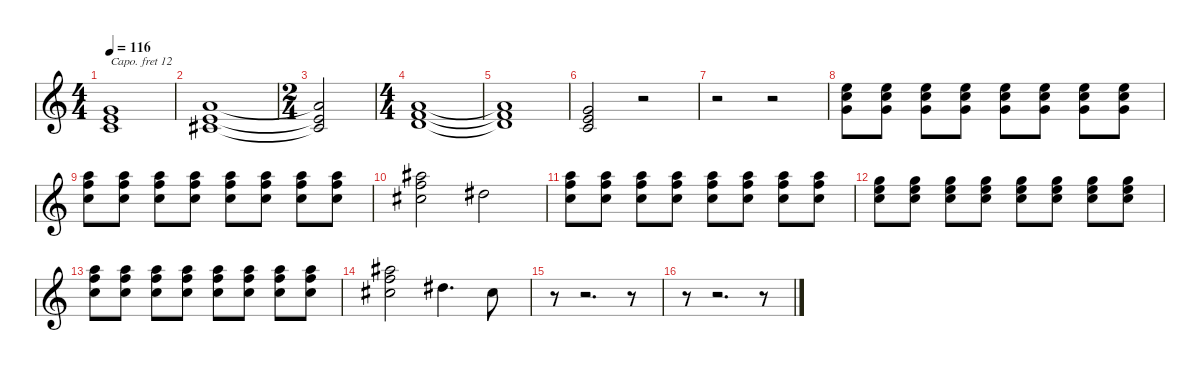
\defaultSystemsLayout 4
\hideDynamics
\bracketExtendMode nobrackets
\singleTrackTrackNamePolicy hidden
\multiTrackTrackNamePolicy hidden
\firstSystemTrackNameMode fullname
\firstSystemTrackNameOrientation horizontal
\otherSystemsTrackNameOrientation horizontal
\track ("Organ" "org.") {instrument drawbarorgan}
\staff {score}
\capo 12
\tuning (E4 B3 G3 D3 A2 E2)
\ts (4 4)
\tempo 116
\clef g2
\ks c
(0.3{t} 2.4{t} 3.5{t}).1{dy f beam Up} |
(2.3 2.4 4.5{acc #}).1{beam Up} |
\ts (2 4)
(2.3{t} 2.4{t} 4.5{t acc #}).2{beam Up} |
\ts (4 4)
(2.3 3.4 5.5).1{beam Up} |
(2.3{t} 3.4{t} 5.5{t}).1{beam Up} |
(0.3 2.4 3.5).2{beam Up} r.2{beam Up} |
r.2{beam Down} r.2{beam Down} |
(0.1 1.2 0.3).8{beam Down} (0.1 1.2 0.3).8{beam Down} (0.1 1.2 0.3).8{beam Down} (0.1 1.2 0.3).8{beam Down} (0.1 1.2 0.3).8{beam Down} (0.1 1.2 0.3).8{beam Down} (0.1 1.2 0.3).8{beam Down} (0.1 1.2 0.3).8{beam Down} |
(5.1 6.2 5.3).8{beam Down} (5.1 6.2 5.3).8{beam Down} (5.1 6.2 5.3).8{beam Down} (5.1 6.2 5.3).8{beam Down} (5.1 6.2 5.3).8{beam Down} (5.1 6.2 5.3).8{beam Down} (5.1 6.2 5.3).8{beam Down} (5.1 6.2 5.3).8{beam Down} |
(6.1{acc #} 6.2 6.3{acc #}).2{beam Down} 4.2{acc #}.2{beam Down} |
(5.1 6.2 5.3).8{beam Down} (5.1 6.2 5.3).8{beam Down} (5.1 6.2 5.3).8{beam Down} (5.1 6.2 5.3).8{beam Down} (5.1 6.2 5.3).8{beam Down} (5.1 6.2 5.3).8{beam Down} (5.1 6.2 5.3).8{beam Down} (5.1 6.2 5.3).8{beam Down} |
(3.1 5.2 5.3).8{beam Down} (3.1 5.2 5.3).8{beam Down} (3.1 5.2 5.3).8{beam Down} (3.1 5.2 5.3).8{beam Down} (3.1 5.2 5.3).8{beam Down} (3.1 5.2 5.3).8{beam Down} (3.1 5.2 5.3).8{beam Down} (3.1 5.2 5.3).8{beam Down} |
(5.1 6.2 5.3).8{beam Down} (5.1 6.2 5.3).8{beam Down} (5.1 6.2 5.3).8{beam Down} (5.1 6.2 5.3).8{beam Down} (5.1 6.2 5.3).8{beam Down} (5.1 6.2 5.3).8{beam Down} (5.1 6.2 5.3).8{beam Down} (5.1 6.2 5.3).8{beam Down} |
(6.1{acc #} 6.2 6.3{acc #}).2{beam Down} 4.2{acc #}.4{d beam Down} 2.2{acc #}.8{beam Down} |
r.8{beam Down} r.2{d beam Down} r.8{beam Down} |
r.8{beam Down} r.2{d beam Down} r.8{beam Down}
